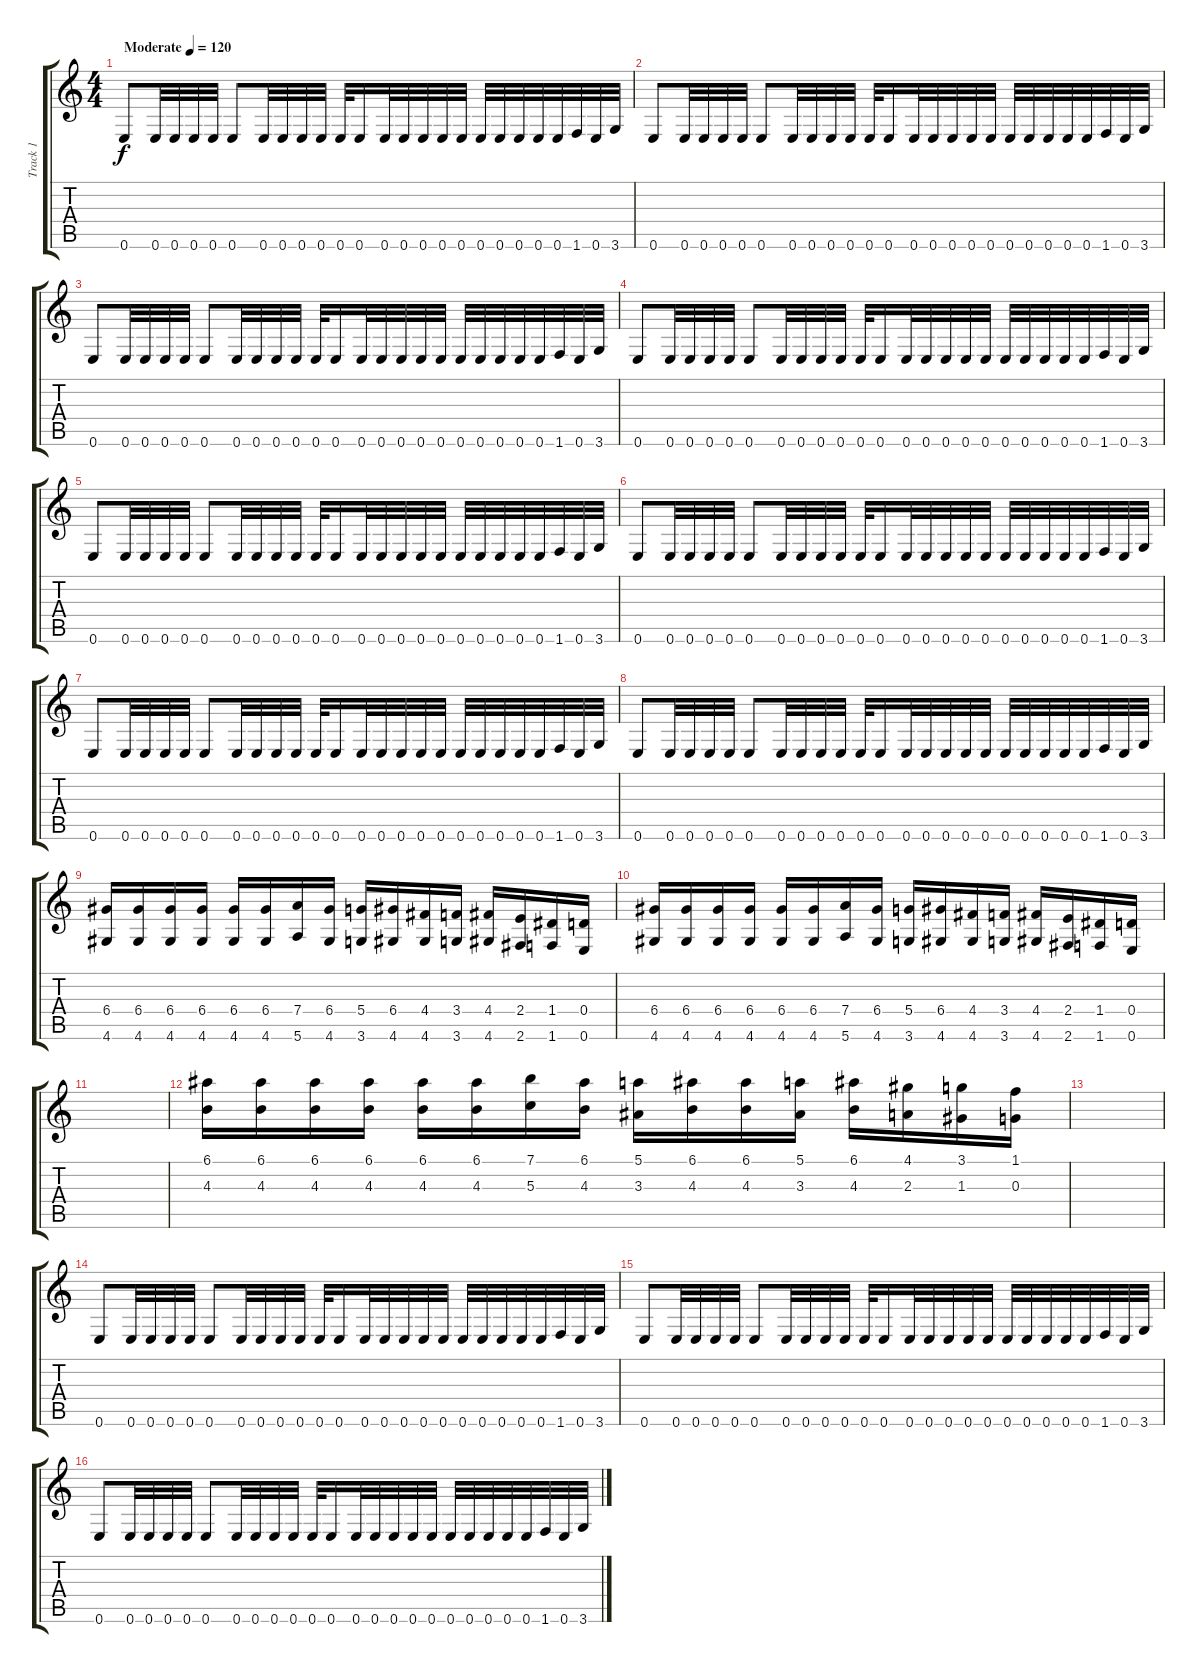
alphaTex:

\track ("Track 1" "Track 1") {instrument acousticguitarsteel}
\staff {score tabs}
\tuning (E4 B3 G3 D3 A2 E2) {hide}
\ts (4 4)
\tempo (120 "Moderate")
\clef g2
\ks c
0.6.8{dy f instrument acousticguitarsteel} 0.6.32 0.6.32 0.6.32 0.6.32 0.6.8 0.6.32 0.6.32 0.6.32 0.6.32 0.6.32 0.6.16 0.6.32 0.6.32 0.6.32 0.6.32 0.6.32 0.6.32 0.6.32 0.6.32 0.6.32 0.6.32 1.6.32 0.6.32 3.6.32 |
0.6.8 0.6.32 0.6.32 0.6.32 0.6.32 0.6.8 0.6.32 0.6.32 0.6.32 0.6.32 0.6.32 0.6.16 0.6.32 0.6.32 0.6.32 0.6.32 0.6.32 0.6.32 0.6.32 0.6.32 0.6.32 0.6.32 1.6.32 0.6.32 3.6.32 |
0.6.8 0.6.32 0.6.32 0.6.32 0.6.32 0.6.8 0.6.32 0.6.32 0.6.32 0.6.32 0.6.32 0.6.16 0.6.32 0.6.32 0.6.32 0.6.32 0.6.32 0.6.32 0.6.32 0.6.32 0.6.32 0.6.32 1.6.32 0.6.32 3.6.32 |
0.6.8 0.6.32 0.6.32 0.6.32 0.6.32 0.6.8 0.6.32 0.6.32 0.6.32 0.6.32 0.6.32 0.6.16 0.6.32 0.6.32 0.6.32 0.6.32 0.6.32 0.6.32 0.6.32 0.6.32 0.6.32 0.6.32 1.6.32 0.6.32 3.6.32 |
0.6.8 0.6.32 0.6.32 0.6.32 0.6.32 0.6.8 0.6.32 0.6.32 0.6.32 0.6.32 0.6.32 0.6.16 0.6.32 0.6.32 0.6.32 0.6.32 0.6.32 0.6.32 0.6.32 0.6.32 0.6.32 0.6.32 1.6.32 0.6.32 3.6.32 |
0.6.8 0.6.32 0.6.32 0.6.32 0.6.32 0.6.8 0.6.32 0.6.32 0.6.32 0.6.32 0.6.32 0.6.16 0.6.32 0.6.32 0.6.32 0.6.32 0.6.32 0.6.32 0.6.32 0.6.32 0.6.32 0.6.32 1.6.32 0.6.32 3.6.32 |
0.6.8 0.6.32 0.6.32 0.6.32 0.6.32 0.6.8 0.6.32 0.6.32 0.6.32 0.6.32 0.6.32 0.6.16 0.6.32 0.6.32 0.6.32 0.6.32 0.6.32 0.6.32 0.6.32 0.6.32 0.6.32 0.6.32 1.6.32 0.6.32 3.6.32 |
0.6.8 0.6.32 0.6.32 0.6.32 0.6.32 0.6.8 0.6.32 0.6.32 0.6.32 0.6.32 0.6.32 0.6.16 0.6.32 0.6.32 0.6.32 0.6.32 0.6.32 0.6.32 0.6.32 0.6.32 0.6.32 0.6.32 1.6.32 0.6.32 3.6.32 |
(6.4 4.6).16 (6.4 4.6).16 (6.4 4.6).16 (6.4 4.6).16 (6.4 4.6).16 (6.4 4.6).16 (7.4 5.6).16 (6.4 4.6).16 (5.4 3.6).16 (6.4 4.6).16 (4.4 4.6).16 (3.4 3.6).16 (4.4 4.6).16 (2.4 2.6).16 (1.4 1.6).16 (0.4 0.6).16 |
(6.4 4.6).16 (6.4 4.6).16 (6.4 4.6).16 (6.4 4.6).16 (6.4 4.6).16 (6.4 4.6).16 (7.4 5.6).16 (6.4 4.6).16 (5.4 3.6).16 (6.4 4.6).16 (4.4 4.6).16 (3.4 3.6).16 (4.4 4.6).16 (2.4 2.6).16 (1.4 1.6).16 (0.4 0.6).16 |
|
(6.1 4.3).16 (6.1 4.3).16 (6.1 4.3).16 (6.1 4.3).16 (6.1 4.3).16 (6.1 4.3).16 (7.1 5.3).16 (6.1 4.3).16 (5.1 3.3).16 (6.1 4.3).16 (6.1 4.3).16 (5.1 3.3).16 (6.1 4.3).16 (4.1 2.3).16 (3.1 1.3).16 (1.1 0.3).16 |
|
0.6.8 0.6.32 0.6.32 0.6.32 0.6.32 0.6.8 0.6.32 0.6.32 0.6.32 0.6.32 0.6.32 0.6.16 0.6.32 0.6.32 0.6.32 0.6.32 0.6.32 0.6.32 0.6.32 0.6.32 0.6.32 0.6.32 1.6.32 0.6.32 3.6.32 |
0.6.8 0.6.32 0.6.32 0.6.32 0.6.32 0.6.8 0.6.32 0.6.32 0.6.32 0.6.32 0.6.32 0.6.16 0.6.32 0.6.32 0.6.32 0.6.32 0.6.32 0.6.32 0.6.32 0.6.32 0.6.32 0.6.32 1.6.32 0.6.32 3.6.32 |
0.6.8 0.6.32 0.6.32 0.6.32 0.6.32 0.6.8 0.6.32 0.6.32 0.6.32 0.6.32 0.6.32 0.6.16 0.6.32 0.6.32 0.6.32 0.6.32 0.6.32 0.6.32 0.6.32 0.6.32 0.6.32 0.6.32 1.6.32 0.6.32 3.6.32
